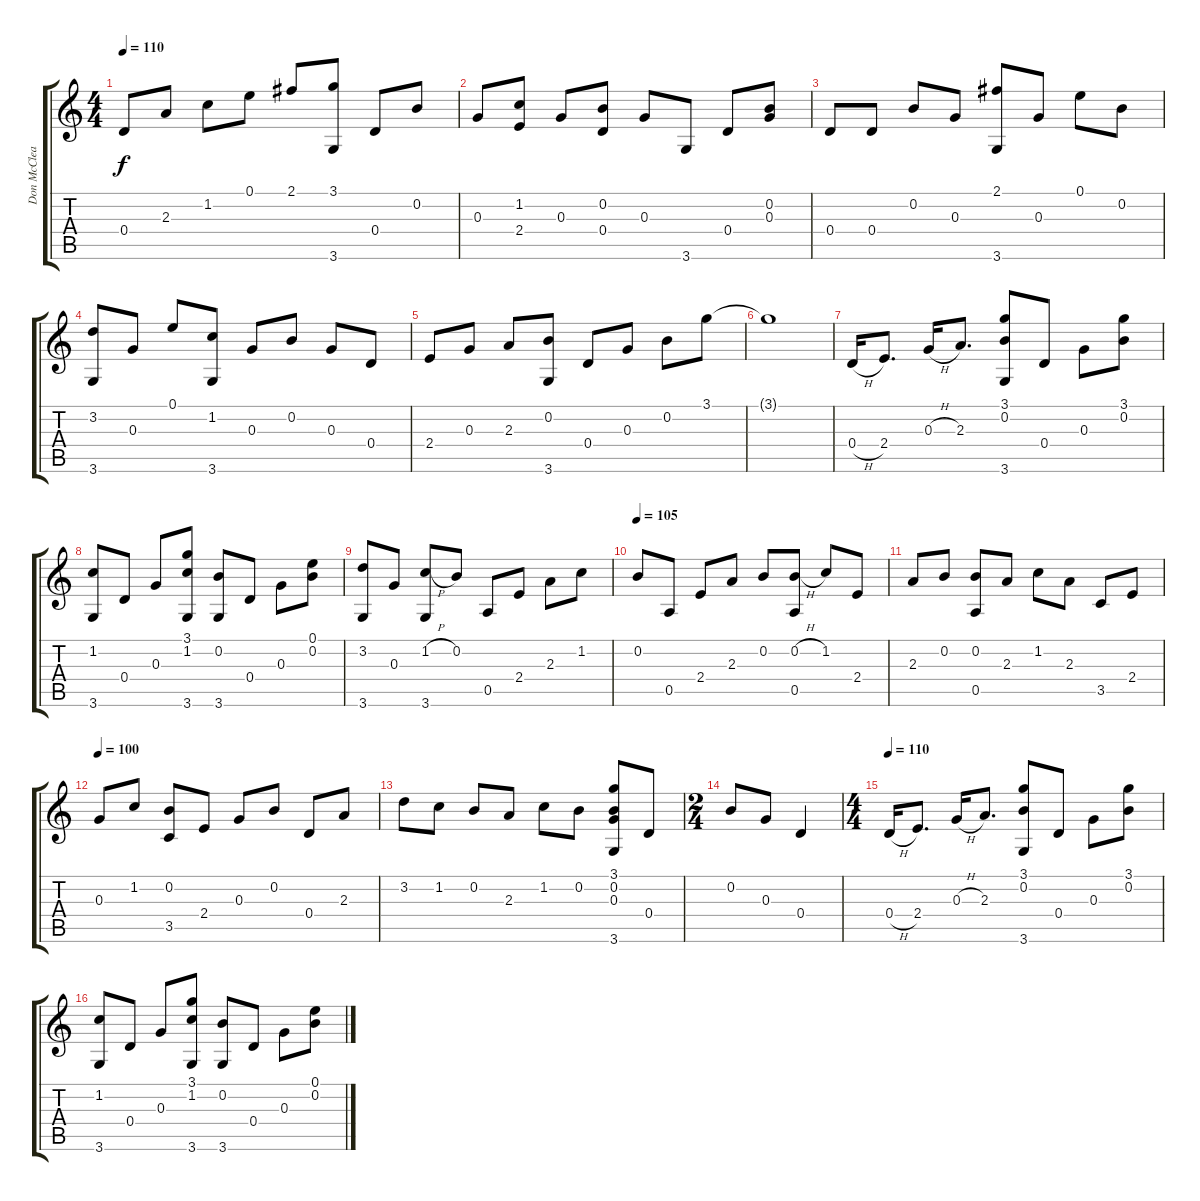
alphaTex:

\track ("Don McClean - Acoustic Guitar" "Don McClea") {instrument acousticguitarnylon}
\staff {score tabs}
\tuning (E4 B3 G3 D3 A2 E2) {hide}
\ts (4 4)
\tempo 110
\clef g2
\ks c
0.4.8{dy f} 2.3.8 1.2.8 0.1.8 2.1.8 (3.1 3.6).8 0.4.8 0.2.8 |
0.3.8 (1.2 2.4).8 0.3.8 (0.2 0.4).8 0.3.8 3.6.8 0.4.8 (0.2 0.3).8 |
0.4.8 0.4.8 0.2.8 0.3.8 (2.1 3.6).8 0.3.8 0.1.8 0.2.8 |
(3.2 3.6).8 0.3.8 0.1.8 (1.2 3.6).8 0.3.8 0.2.8 0.3.8 0.4.8 |
2.4.8 0.3.8 2.3.8 (0.2 3.6).8 0.4.8 0.3.8 0.2.8 3.1.8 |
3.1{t}.1 |
0.4{h}.16 2.4.8{d} 0.3{h}.16 2.3.8{d} (3.1 0.2 3.6).8 0.4.8 0.3.8 (3.1 0.2).8 |
(1.2 3.6).8 0.4.8 0.3.8 (3.1 1.2 3.6).8 (0.2 3.6).8 0.4.8 0.3.8 (0.1 0.2).8 |
(3.2 3.6).8 0.3.8 (1.2{h} 3.6).8 0.2.8 0.5.8 2.4.8 2.3.8 1.2.8 |
\tempo 105
0.2.8 0.5.8 2.4.8 2.3.8 0.2.8 (0.2{h} 0.5).8 1.2.8 2.4.8 |
2.3.8 0.2.8 (0.2 0.5).8 2.3.8 1.2.8 2.3.8 3.5.8 2.4.8 |
\tempo 100
0.3.8 1.2.8 (0.2 3.5).8 2.4.8 0.3.8 0.2.8 0.4.8 2.3.8 |
3.2.8 1.2.8 0.2.8 2.3.8 1.2.8 0.2.8 (3.1 0.2 0.3 3.6).8 0.4.8 |
\ts (2 4)
0.2.8 0.3.8 0.4.4 |
\ts (4 4)
\tempo 110
0.4{h}.16 2.4.8{d} 0.3{h}.16 2.3.8{d} (3.1 0.2 3.6).8 0.4.8 0.3.8 (3.1 0.2).8 |
(1.2 3.6).8 0.4.8 0.3.8 (3.1 1.2 3.6).8 (0.2 3.6).8 0.4.8 0.3.8 (0.1 0.2).8
